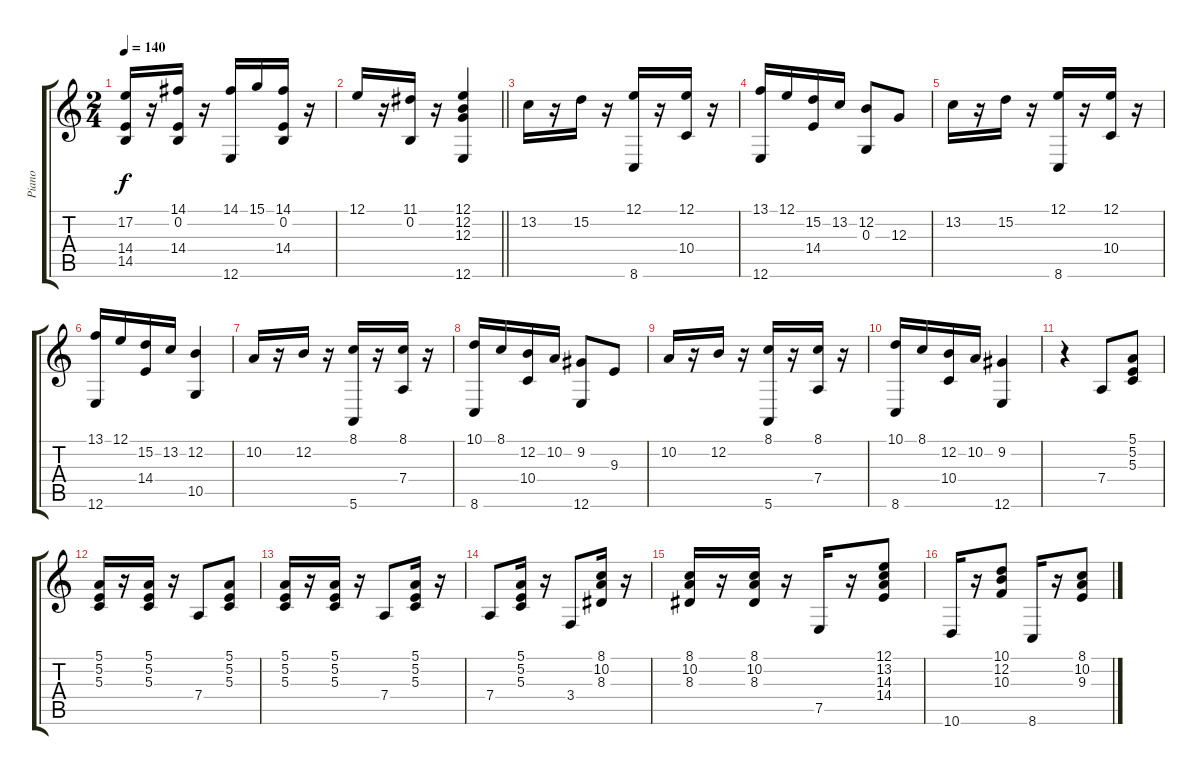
\track ("Piano" "Piano") {instrument acousticgrandpiano}
\staff {score tabs}
\tuning (E4 B3 G3 D3 A2 E2) {hide}
\ts (2 4)
\tempo 140
\clef g2
\ks c
(17.2 14.4 14.5).16{dy f} r.16 (14.1 0.2 14.4).16 r.16 (14.1 12.6).16 15.1.16 (14.1 0.2 14.4).16 r.16 |
\barLineRight lightlight
12.1.16 r.16 (11.1 0.2).16 r.16 (12.1 12.2 12.3 12.6).4 |
13.2.16 r.16 15.2.16 r.16 (12.1 8.6).16 r.16 (12.1 10.4).16 r.16 |
(13.1 12.6).16 12.1.16 (15.2 14.4).16 13.2.16 (12.2 0.3).8 12.3.8 |
13.2.16 r.16 15.2.16 r.16 (12.1 8.6).16 r.16 (12.1 10.4).16 r.16 |
(13.1 12.6).16 12.1.16 (15.2 14.4).16 13.2.16 (12.2 10.5).4 |
10.2.16 r.16 12.2.16 r.16 (8.1 5.6).16 r.16 (8.1 7.4).16 r.16 |
(10.1 8.6).16 8.1.16 (12.2 10.4).16 10.2.16 (9.2 12.6).8 9.3.8 |
10.2.16 r.16 12.2.16 r.16 (8.1 5.6).16 r.16 (8.1 7.4).16 r.16 |
(10.1 8.6).16 8.1.16 (12.2 10.4).16 10.2.16 (9.2 12.6).4 |
r.4 7.4.8 (5.1 5.2 5.3).8 |
(5.1 5.2 5.3).16 r.16 (5.1 5.2 5.3).16 r.16 7.4.8 (5.1 5.2 5.3).8 |
(5.1 5.2 5.3).16 r.16 (5.1 5.2 5.3).16 r.16 7.4.8 (5.1 5.2 5.3).16 r.16 |
7.4.8 (5.1 5.2 5.3).16 r.16 3.4.8 (8.1 10.2 8.3).16 r.16 |
(8.1 10.2 8.3).16 r.16 (8.1 10.2 8.3).16 r.16 7.5.16 r.16 (12.1 13.2 14.3 14.4).8 |
10.6.16 r.16 (10.1 12.2 10.3).8 8.6.16 r.16 (8.1 10.2 9.3).8
